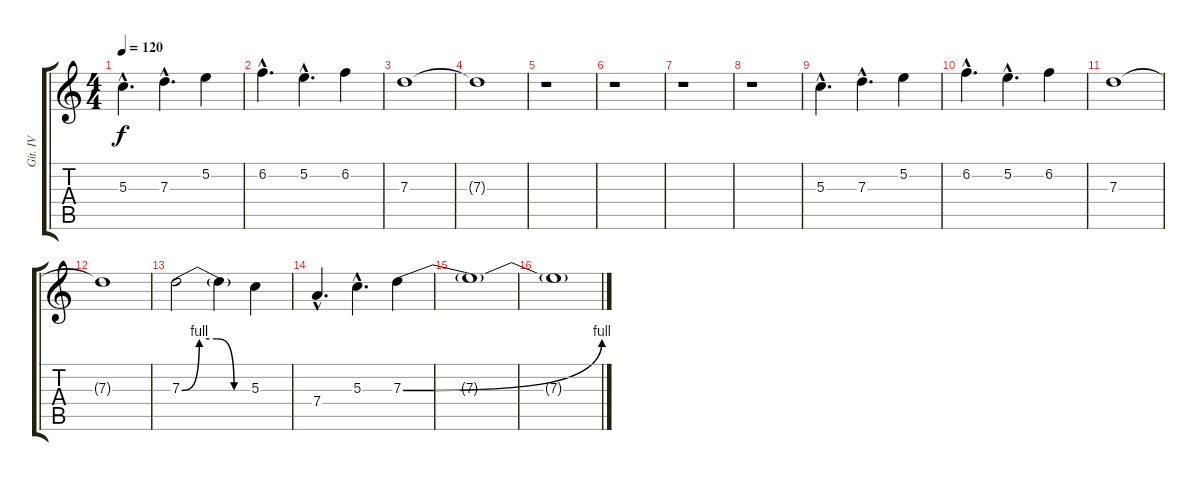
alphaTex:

\track ("Git. IV" "Git. IV") {instrument overdrivenguitar}
\staff {score tabs}
\tuning (E4 B3 G3 D3 A2 E2) {hide}
\ts (4 4)
\tempo 120
\clef g2
\ks c
5.3{hac}.4{d dy f} 7.3{hac}.4{d} 5.2.4 |
6.2{hac}.4{d} 5.2{hac}.4{d} 6.2.4 |
7.3.1 |
7.3{t}.1 |
r.1 |
r.1 |
r.1 |
r.1 |
5.3{hac}.4{d} 7.3{hac}.4{d} 5.2.4 |
6.2{hac}.4{d} 5.2{hac}.4{d} 6.2.4 |
7.3.1 |
7.3{t}.1 |
7.3{be (custom 0 0 15 4 30 4 45 0 60 0)}.2 7.3{t}.4 5.3.4 |
7.4{hac}.4{d} 5.3{hac}.4{d} 7.3{be (bend 0 0 60 4)}.4 |
7.3{t}.1 |
7.3{t}.1
